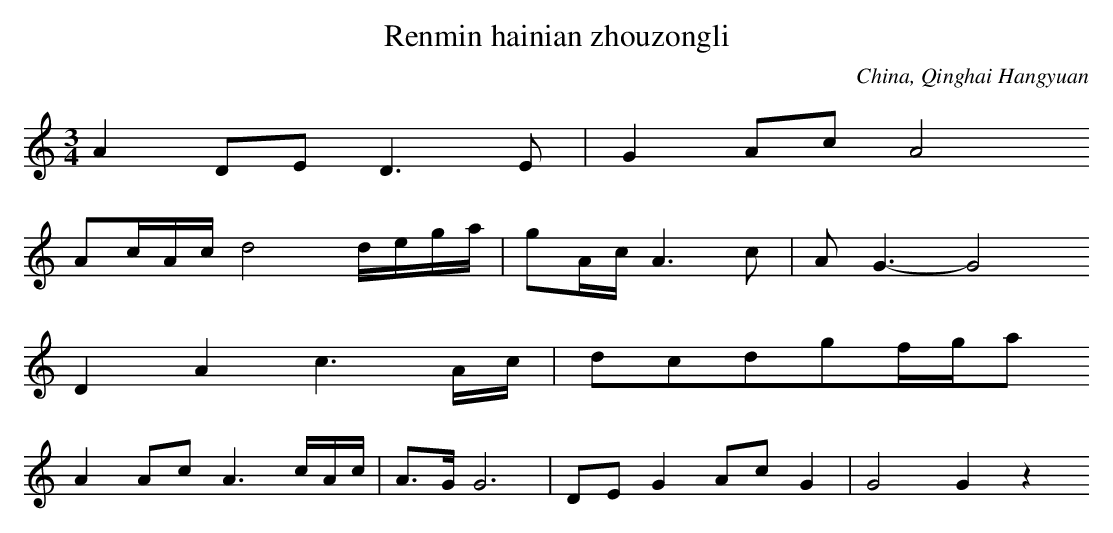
X:1
T: Renmin hainian zhouzongli
O: China, Qinghai Hangyuan
M: 3/4
L: 1/16
K: C
A4D2E2D6E2 | G4A2c2A8
A2cAcd8dega | g2AcA6c2 | A2G6-G8
D4A4c6Ac | d2c2d2g2fga2
A4A2c2A6cAc | A3GG12 | D2E2G4A2c2G4 | G8G4z4
